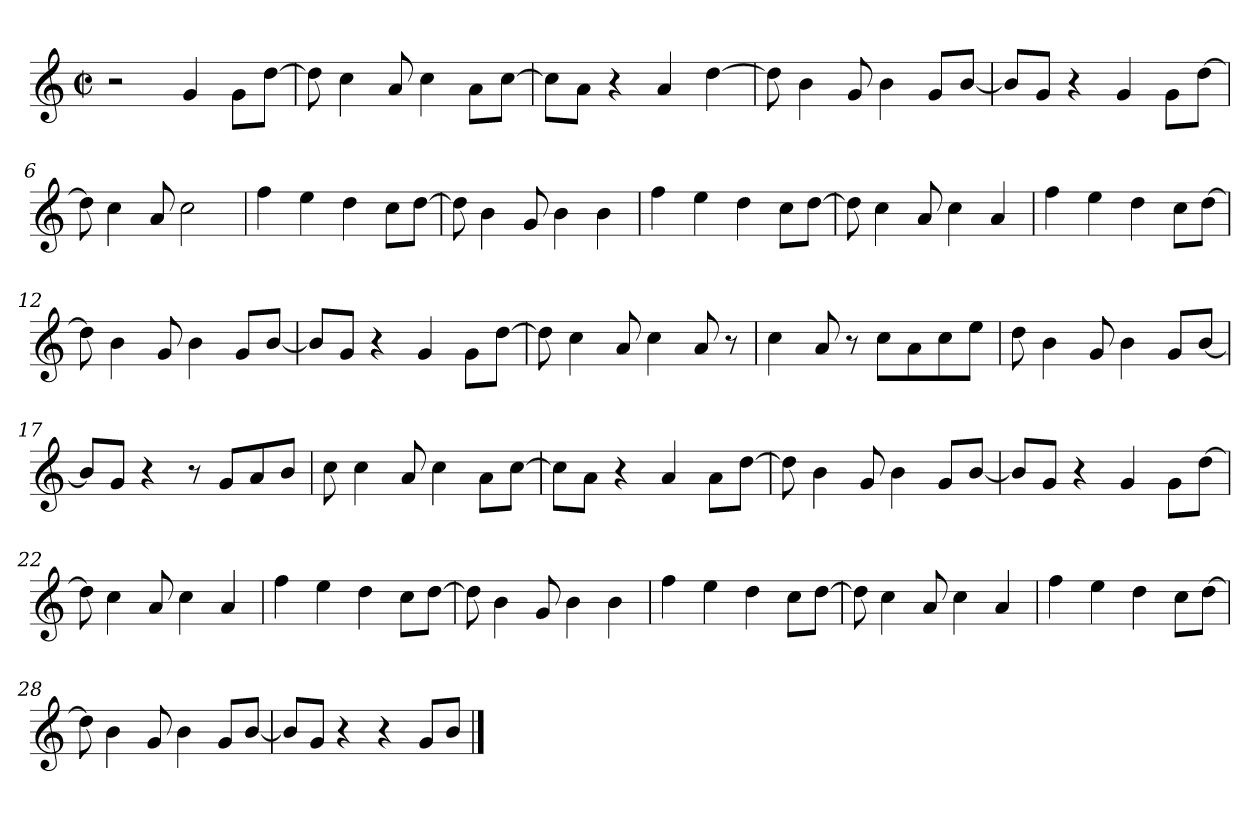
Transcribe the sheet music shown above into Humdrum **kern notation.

**kern
*part1
*staff1
*clefG2
*k[]
*C:
*M2/2
*met(c|)
=1
2r
4g/
8g\L
[8dd\J
=2
8dd\]
4cc\
8a/
4cc\
8a\L
[8cc\J
=3
8cc\L]
8a\J
4r
4a/
[4dd\
=4
8dd\]
4b\
8g/
4b\
8g/L
[8b/J
=5
8b/L]
8g/J
4r
4g/
8g\L
[8dd\J
!!LO:LB:g=z
=6
8dd\]
4cc\
8a/
2cc\
=7
4ff\
4ee\
4dd\
8cc\L
[8dd\J
=8
8dd\]
4b\
8g/
4b\
4b\
=9
4ff\
4ee\
4dd\
8cc\L
[8dd\J
=10
8dd\]
4cc\
8a/
4cc\
4a/
!!LO:LB:g=z
=11
4ff\
4ee\
4dd\
8cc\L
[8dd\J
=12
8dd\]
4b\
8g/
4b\
8g/L
[8b/J
=13
8b/L]
8g/J
4r
4g/
8g\L
[8dd\J
=14
8dd\]
4cc\
8a/
4cc\
8a/
8r
=15
4cc\
8a/
8r
8cc\L
8a\
8cc\
8ee\J
!!LO:LB:g=z
=16
8dd\
4b\
8g/
4b\
8g/L
[8b/J
=17
8b/L]
8g/J
4r
8r
8g/L
8a/
8b/J
=18
8cc\
4cc\
8a/
4cc\
8a\L
[8cc\J
=19
8cc\L]
8a\J
4r
4a/
8a\L
[8dd\J
=20
8dd\]
4b\
8g/
4b\
8g/L
[8b/J
!!LO:LB:g=z
=21
8b/L]
8g/J
4r
4g/
8g\L
[8dd\J
=22
8dd\]
4cc\
8a/
4cc\
4a/
=23
4ff\
4ee\
4dd\
8cc\L
[8dd\J
=24
8dd\]
4b\
8g/
4b\
4b\
=25
4ff\
4ee\
4dd\
8cc\L
[8dd\J
!!LO:LB:g=z
=26
8dd\]
4cc\
8a/
4cc\
4a/
=27
4ff\
4ee\
4dd\
8cc\L
[8dd\J
=28
8dd\]
4b\
8g/
4b\
8g/L
[8b/J
=29
8b/L]
8g/J
4r
4r
8g/L
8b/J
==
*-
